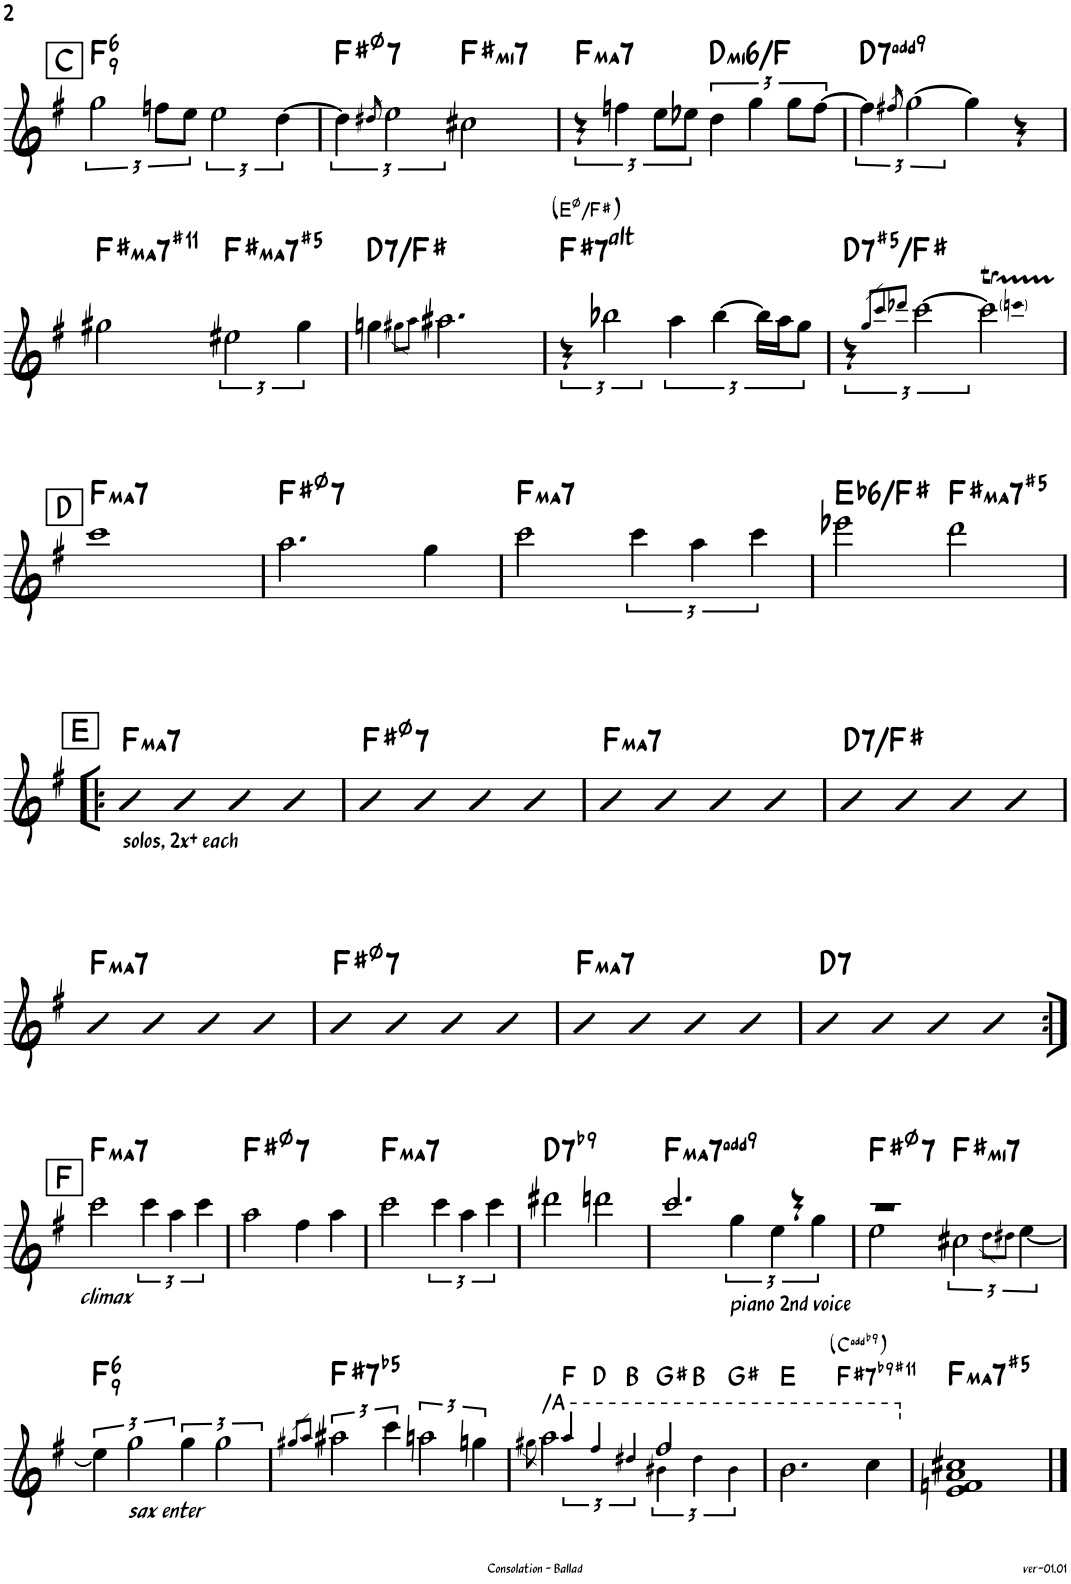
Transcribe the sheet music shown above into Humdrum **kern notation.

**kern	**harte
*part1	*part1
*staff1	*
*I"中音薩克斯風	*
!!LO:PB:g=z
*clefG2	*
*Trd5c9	*
*k[f#]	*
*M4/4	*
!!LO:REH:place=s1:a:B:rj:fs=14:t=C
=24	=24
!	!LO:H:kt=6
3gg\	F:maj6(9)
12ffn\L	.
12ee\J	.
3ee\	.
[6dd\	.
=25	=25
!	!LO:H:kt=7
6dd\]	F#:hdim7
8qdd#X/	.
3ee\	.
!	!LO:H:kt=mi7
2cc#X\	F#:min7
=26	=26
!	!LO:H:kt=ma7
6r	F:maj7
6ffn\	.
12ee\L	.
12ee-X\J	.
!	!LO:H:kt=mi6
6dd\	D:min6/b3
6gg\	.
12gg\L	.
[12ff\J	.
=27	=27
!	!LO:H:kt=7
6ff\]	D:7(9)
8qff#X/	.
[3gg\	.
4gg\]	.
4r	.
!!LO:LB:g=z
=28	=28
!	!LO:H:kt=ma7
2gg#X\	F#:maj7(#11)
!	!LO:H:kt=ma7
3ee#X\	F#:(3,#5,7)
6gg#\	.
=29	=29
!	!LO:H:kt=7
4ggn\	D:7/3
8qgg#X\L	.
8qaa\J	.
2.aa#X\	.
=30	=30
!	!LO:H:n=1:kt=7
6r	F#:(3,b5,#5,b7,b9,#9) E:hdim7/2
3bb-X\	.
6aa\	.
[6bb-\	.
24bb-\LL]	.
24aa\J	.
12gg\J	.
=31	=31
!	!LO:H:kt=7
6r	D:(3,#5,b7)/3
8qgg/L	.
8qccc/	.
8qddd-X/J	.
[3ccc\	.
2cccT\]	.
!!LO:LB:g=z
!!LO:REH:place=s1:a:B:rj:fs=14:t=D
=32	=32
!	!LO:H:kt=ma7
1ccc	F:maj7
=33	=33
!	!LO:H:kt=7
2.aa\	F#:hdim7
4gg\	.
=34	=34
!	!LO:H:kt=ma7
2ccc\	F:maj7
6ccc\	.
6aa\	.
6ccc\	.
=35	=35
!	!LO:H:kt=6
2eee-X\	Eb:maj6/#2
!	!LO:H:kt=ma7
2ddd\	F#:(3,#5,7)
!!LO:LB:g=z
!!LO:REH:place=s1:a:B:rj:fs=14:t=E
=36!|:	=36!|:
!LO:TX:b:t=solos, 2x+ each	!LO:H:kt=ma7
4gg	F:maj7
4gg	.
4gg	.
4gg	.
=37	=37
!	!LO:H:kt=7
4gg	F#:hdim7
4gg	.
4gg	.
4gg	.
=38	=38
!	!LO:H:kt=ma7
4gg	F:maj7
4gg	.
4gg	.
4gg	.
=39	=39
!	!LO:H:kt=7
4gg	D:7/3
4gg	.
4gg	.
4gg	.
!!LO:LB:g=z
=40	=40
!	!LO:H:kt=ma7
4gg	F:maj7
4gg	.
4gg	.
4gg	.
=41	=41
!	!LO:H:kt=7
4gg	F#:hdim7
4gg	.
4gg	.
4gg	.
=42	=42
!	!LO:H:kt=ma7
4gg	F:maj7
4gg	.
4gg	.
4gg	.
=43	=43
!	!LO:H:kt=7
4gg	D:7
4gg	.
4gg	.
4gg	.
!!LO:LB:g=z
!!LO:REH:place=s1:a:B:rj:fs=14:t=F
=44:|!	=44:|!
!LO:TX:b:i:t=climax	!LO:H:kt=ma7
2ccc\	F:maj7
6ccc\	.
6aa\	.
6ccc\	.
=45	=45
!	!LO:H:kt=7
2aa\	F#:hdim7
4ff#\	.
4aa\	.
=46	=46
!	!LO:H:kt=ma7
2ccc\	F:maj7
6ccc\	.
6aa\	.
6ccc\	.
=47	=47
!	!LO:H:kt=7
2ddd#X\	D:7(b9)
2dddn\	.
=48	=48
*^	*
!	!	!LO:H:kt=ma7
2.ccc/	2ryy	F:maj7(9)
!	!LO:TX:b:t=piano 2nd voice	!
.	6gg\	.
.	6ee\	.
4r	.	.
.	6gg\	.
=49	=49	=49
!	!	!LO:H:kt=7
1r	2ee\	F#:hdim7
!	!	!LO:H:kt=mi7
.	3cc#X\	F#:min7
.	8qdd\L	.
.	8qdd#X\J	.
.	[6ee\	.
!!LO:LB:g=z	!!
=50	=50	=50
!	!	!LO:H:kt=6
*v	*v	*
6ee\]	F:maj6(9)
!LO:TX:b:i:t=sax enter	!
3gg\	.
6gg\	.
3gg\	.
=51	=51
8qgg#X/L	.
8qaa/J	.
!	!LO:H:kt=7
3aa#X\	F#:(3,b5,b7)
6ccc\	.
3aan\	.
6ggn\	.
=52	=52
8qgg#X\	.
*^	*
!LO:TX:a:t=/A	!	!
2aa\	6aa!/	F:maj
.	6ff#!/	D:maj
.	6dd#X!/	B:maj
2ff#/	6b#X!\	G#:maj
.	6dd#!\	B:maj
.	6b#!\	G#:maj
=53	=53	=53
2.b\	2ryy	E:maj
!	!	!LO:H:n=1:kt=7
.	2ryy	F#:7(b9,#11) C:maj(b9)
4cc\	.	.
=54	=54	=54
!	!	!LO:H:kt=ma7
*v	*v	*
1e 1fn 1a 1cc#X	F:(3,#5,7)
==	==
*-	*-
